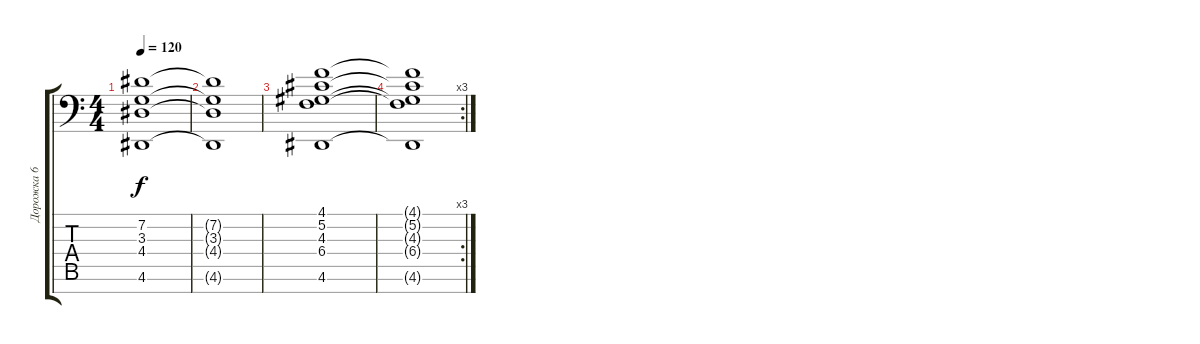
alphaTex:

\track ("Дорожка 6" "Дорожка 6") {instrument churchorgan}
\staff {score tabs}
\tuning (Db4 Ab3 E3 B2 Gb2 B1 Ab1) {hide}
\ts (4 4)
\tempo 120
\clef f4
\ks c
(7.2 3.3 4.4 4.6).1{dy f} |
(7.2{t} 3.3{t} 4.4{t} 4.6{t}).1 |
(4.1 5.2 4.3 6.4 4.6).1 |
\rc 3
(4.1{t} 5.2{t} 4.3{t} 6.4{t} 4.6{t}).1
